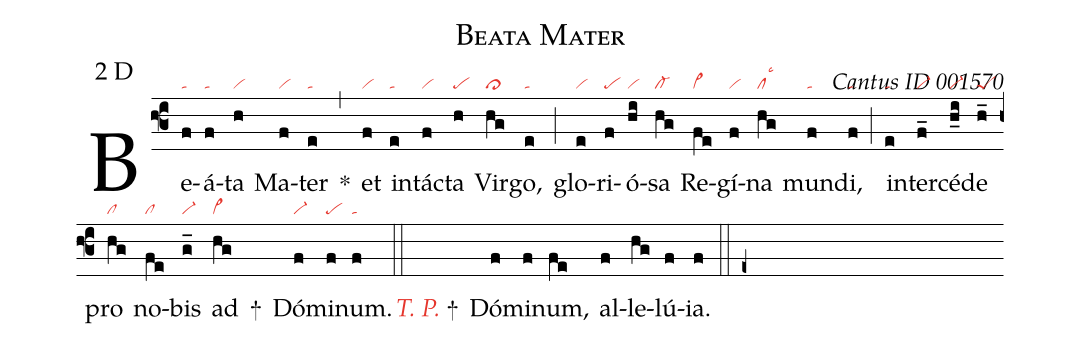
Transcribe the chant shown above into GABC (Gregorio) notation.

name: Beata Mater;
mode: 2;
mode-differentia: D;
commentary: Cantus ID 001570;
nabc-lines: 1;
%%
(f3)

Be(f|ta)á(f|ta)ta(h|vi) Ma(f|vi)ter(e|ta) *(,) et(f|vi) in(e|ta)tác(f|vi)ta(h|pe) Vir(hg|cl>)go,(e|ta) (;) glo(e|vi)ri(f|pe)ó(hi|vi)sa(hg|cl-) Re(fe|vi>)gí(f|vi)na(hg|cllsc3) mun(f|ta)di,(f|ta) (;) in(e|ta)ter(f_|vi-)cé(h_i|vi-)de(h_|peS) pro(hg|cl) no(fe|cl)bis(g_|vi-) ad(hg|vi>) +() Dó(f|vi-)mi(f|pe)num.(f|ta) (::)

<nlba><c><i>T. P.</i></c> +() Dó</nlba>(f)mi(f)num,(fe) al(f)le(hg)lú(f)ia.(f) (::e+)
